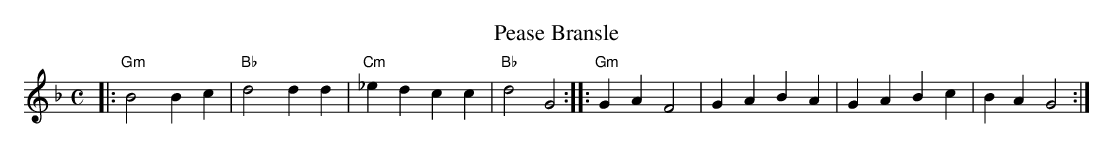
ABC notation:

X:1
T:Pease Bransle
M:C
L:1/4
K:F
|: "Gm" B2 B c | "Bb" d2 d d | "Cm" _e d c c | "Bb" d2 G2 :: "Gm" G A F2 | G A B A | G A B c | B A G2 :|
